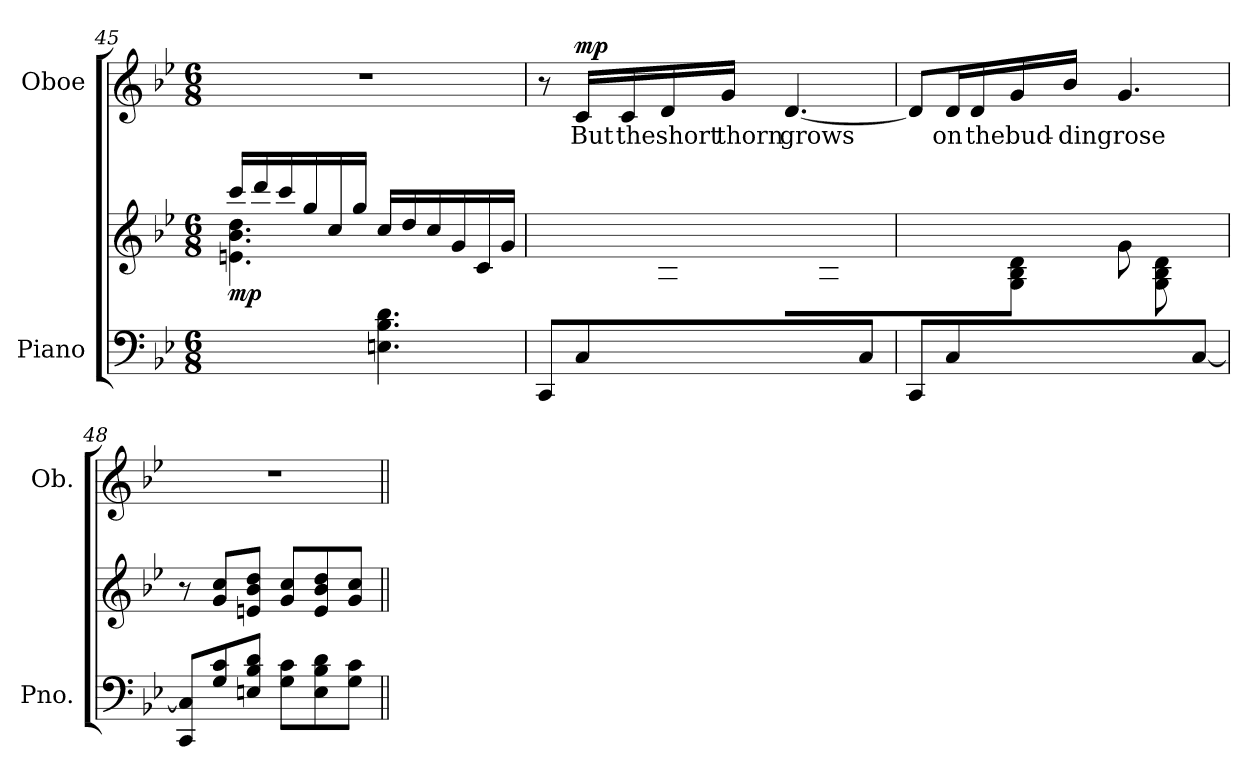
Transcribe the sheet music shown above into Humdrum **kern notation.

**kern	**kern	**dynam	**kern	**text	**dynam
*part2	*part2	*part2	*part1	*part1	*part1
*staff3	*staff2	*staff2/3	*staff1	*staff1	*staff1
*I"Piano	*	*	*I"Oboe	*	*
*I'Pno.	*	*	*I'Ob.	*	*
*clefF4	*clefG2	*	*clefG2	*	*
*k[b-e-]	*k[b-e-]	*	*k[b-e-]	*	*
*M6/8	*M6/8	*	*M6/8	*	*
=45	=45	=45	=45	=45	=45
*	*^	*	*	*	*
!	!	!	!LO:DY:b	!	!	!
4.ryy	16ccc/LL	4.en\ 4.b-\ 4.dd\	mp	2.r	.	.
.	16ddd/	.	.	.	.	.
.	16ccc/	.	.	.	.	.
.	16gg/	.	.	.	.	.
.	16cc/	.	.	.	.	.
.	16gg/JJ	.	.	.	.	.
4.En\ 4.B-\ 4.d\	16cc/LL	4.ryy	.	.	.	.
.	16dd/	.	.	.	.	.
.	16cc/	.	.	.	.	.
.	16g/	.	.	.	.	.
.	16c/	.	.	.	.	.
.	16g/JJ	.	.	.	.	.
!!LO:LB:g=z
=46	=46	=46	=46	=46	=46	=46
8CC/L	2.ryy	4ryy	.	8r	.	.
!	!	!	!	!	!LO:LY:b	!LO:DY:a
8C/	.	.	.	16c/LL	But	mp
!	!	!	!	!	!LO:LY:b	!
.	.	.	.	16c/	the	.
!	!	!	!	!	!LO:LY:b	!
4.ryy	.	8G\ 8B-\ 8d\J	.	16d/	short	.
!	!	!	!	!	!LO:LY:b	!
.	.	.	.	16g/JJ	thorn	.
!	!	!	!	!	!LO:LY:b	!
.	.	8g\L	.	[4.d/	grows	.
.	.	8G\ 8B-\ 8d\	.	.	.	.
8C/J	.	8ryy	.	.	.	.
=47	=47	=47	=47	=47	=47	=47
8CC/L	2.ryy	4ryy	.	8d/L]	.	.
!	!	!	!	!	!LO:LY:b	!
8C/	.	.	.	16d/L	on	.
!	!	!	!	!	!LO:LY:b	!
.	.	.	.	16d/	the	.
!	!	!	!	!	!LO:LY:b	!
4.ryy	.	8G\ 8B-\ 8d\J	.	16g/	bud-	.
!	!	!	!	!	!LO:LY:b	!
.	.	.	.	16b-/JJ	-ding	.
!	!	!	!	!	!LO:LY:b	!
.	.	8g\L	.	4.g/	rose	.
.	.	8G\ 8B-\ 8d\	.	.	.	.
[8C/J	.	8ryy	.	.	.	.
=48	=48	=48	=48	=48	=48	=48
!	!LO:TX:b:i:t=cresc.	!	!	!	!	!
*	*v	*v	*	*	*	*
8CC/ 8C/]L	8r	.	2.r	.	.
8G/ 8c/	8g/ 8cc/L	.	.	.	.
8En/ 8B-/ 8d/J	8en/ 8b-/ 8dd/J	.	.	.	.
8G\ 8c\L	8g/ 8cc/L	.	.	.	.
8E\ 8B-\ 8d\	8e/ 8b-/ 8dd/	.	.	.	.
8G\ 8c\J	8g/ 8cc/J	.	.	.	.
=||	=||	=||	=||	=||	=||
*-	*-	*-	*-	*-	*-
